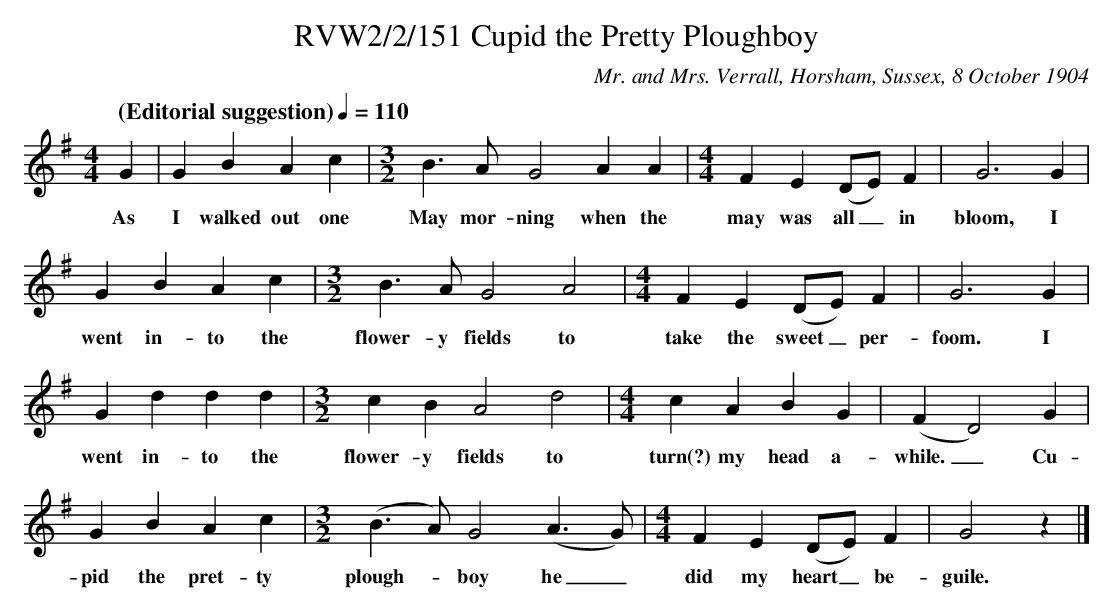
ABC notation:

X:1
T:RVW2/2/151 Cupid the Pretty Ploughboy
C:Mr. and Mrs. Verrall, Horsham, Sussex, 8 October 1904
L:1/4
Q: "(Editorial suggestion)" 1/4=110
M:4/4
K:G
G | G B A c |[M:3/2] B3/2 A/2 G2 A A |[M:4/4] F E (D/2E/2) F | G3 G |
w: As I walked out one May mor-ning when the may was all_ in bloom, I
G B A c |[M:3/2] B3/2 A/2 G2 A2 |[M:4/4] F E (D/2E/2) F | G3 G |
w: went in-to the flower-y fields to take the sweet_ per-foom. I
G d d d  |[M:3/2] c B A2 d2 |[M:4/4] c A B G | (F D2) G |
w: went in-to the flower-y fields to turn(?) my head a-while._ Cu-
G B A c |[M:3/2] (B3/2 A/2) G2 (A3/2 G/2) |[M:4/4] F E (D/2E/2) F | G2 z|]
w: pid the pret-ty plough-*boy he_ did my heart_ be-guile.
